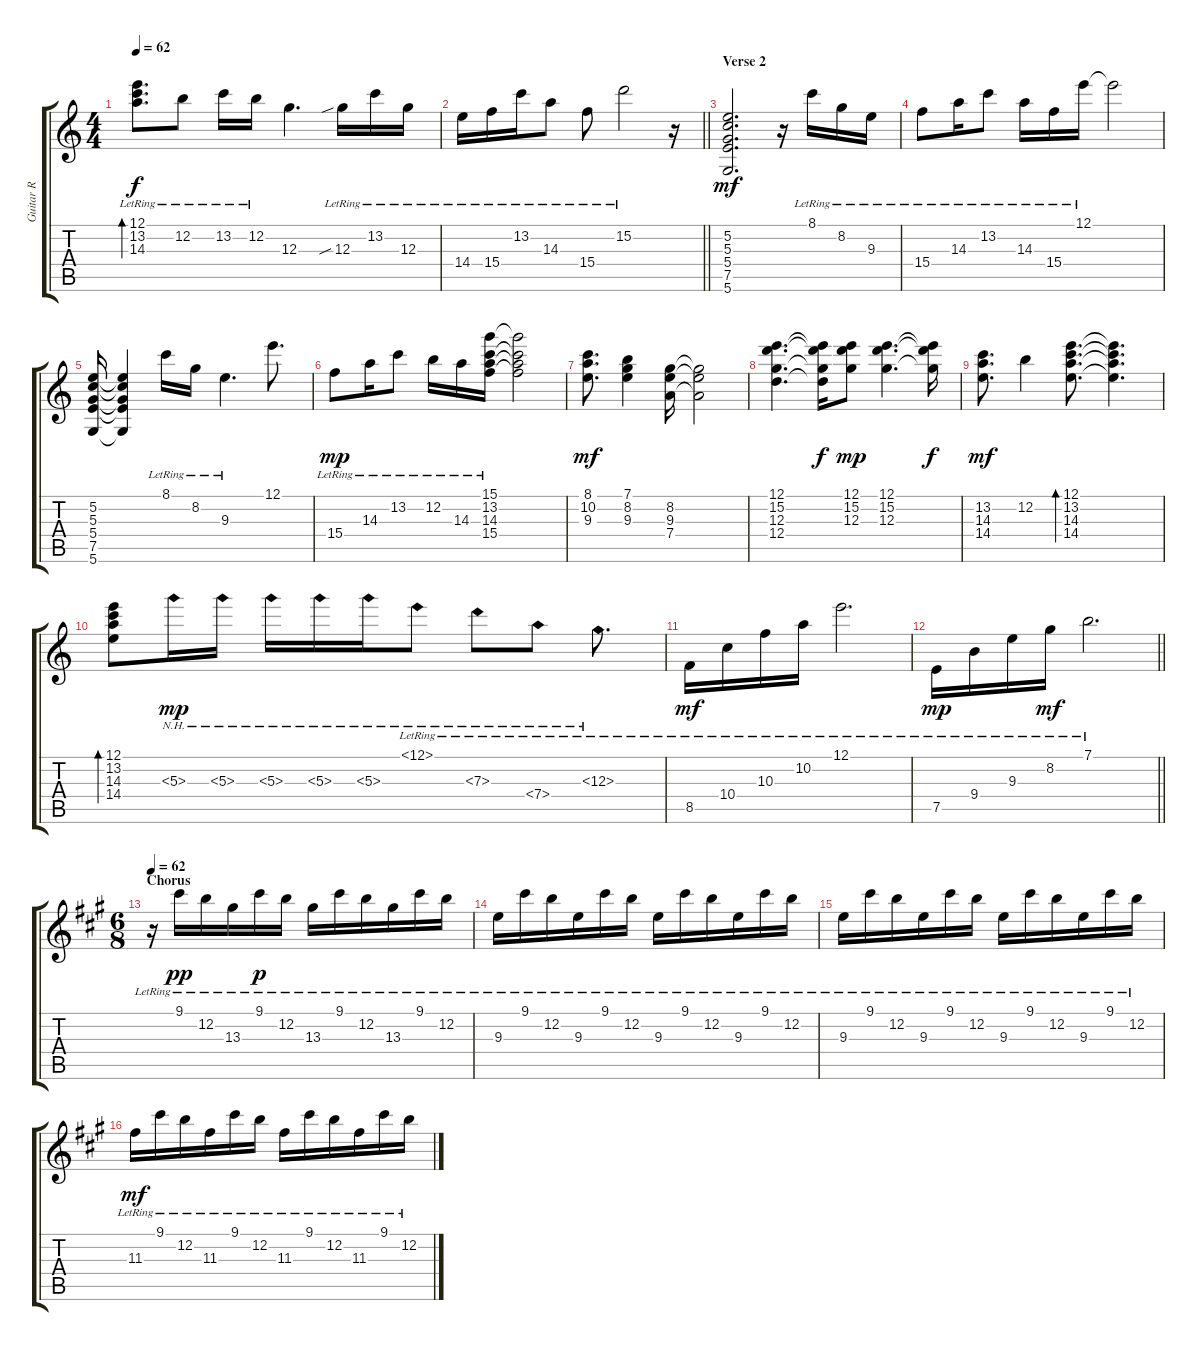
\track ("Guitar R" "Guitar R") {instrument acousticguitarnylon}
\staff {score tabs}
\tuning (E4 B3 G3 D3 A2 D2) {hide}
\ts (4 4)
\tempo 62
\clef g2
\ks c
(12.1{lr} 13.2{lr} 14.3{lr}).8{d bd 30 dy f} 12.2{lr}.8 13.2{lr}.16 12.2{lr}.16 12.3.4{d} 12.3{sib lr}.16 13.2{lr}.16 12.3{lr}.16 |
\barLineRight lightlight
14.4{lr}.16 15.4{lr}.16 13.2{lr}.16 14.3{lr}.8 15.4{lr}.8 15.2{lr}.2 r.16 |
\section ("" "Verse 2")
(5.2 5.3 5.4 7.5 5.6).2{d dy mf} r.16 8.1{lr}.16 8.2{lr}.16 9.3{lr}.16 |
15.4{lr}.8 14.3{lr}.16 13.2{lr}.8 14.3{lr}.16 15.4{lr}.16 12.1{lr}.16 12.1{t}.2 |
(5.2 5.3 5.4 7.5 5.6).16 (5.2{t} 5.3{t} 5.4{t} 7.5{t} 5.6{t}).4 8.1{lr}.16 8.2{lr}.16 9.3{lr}.4{d} 12.1.8{d} |
15.4{lr}.8{dy mp} 14.3{lr}.16 13.2{lr}.8 12.2{lr}.16 14.3{lr}.16 (15.1{lr} 13.2{lr} 14.3{lr} 15.4{lr}).16 (15.1{t} 13.2{t} 14.3{t} 15.4{t}).2 |
(8.1 10.2 9.3).8{d dy mf} (7.1 8.2 9.3).4 (8.2 9.3 7.4).16 (8.2{t} 9.3{t} 7.4{t}).2 |
(12.1 15.2 12.3 12.4).4{d} (12.1{t} 15.2{t} 12.3{t} 12.4{t}).16{dy f} (12.1 15.2 12.3).8{dy mp} (12.1 15.2 12.3).4{d} (12.1{t} 15.2{t} 12.3{t}).16{dy f} |
(13.2 14.3 14.4).8{d dy mf} 12.2.4 (12.1 13.2 14.3 14.4).8{d bd 30} (12.1{t} 13.2{t} 14.3{t} 14.4{t}).4{d} |
(12.1 13.2 14.3 14.4).8{bd 30} 5.3{nh}.16{dy mp} 5.3{nh}.16 5.3{nh}.16 5.3{nh}.16 5.3{nh}.16 12.1{nh lr}.8 7.3{nh lr}.8 7.4{nh lr}.8 12.3{nh lr}.8{d} |
8.5{lr}.16{dy mf} 10.4{lr}.16 10.3{lr}.16 10.2{lr}.16 12.1{lr}.2{d} |
\barLineRight lightlight
7.5{lr}.16{dy mp} 9.4{lr}.16 9.3{lr}.16 8.2{lr}.16{dy mf} 7.1{lr}.2{d} |
\ts (6 8)
\section ("" "Chorus")
\tempo 62
\ks a
r.16 9.1{lr}.16{dy pp} 12.2{lr}.16 13.3{lr}.16 9.1{lr}.16{dy p} 12.2{lr}.16 13.3{lr}.16 9.1{lr}.16 12.2{lr}.16 13.3{lr}.16 9.1{lr}.16 12.2{lr}.16 |
9.3{lr}.16 9.1{lr}.16 12.2{lr}.16 9.3{lr}.16 9.1{lr}.16 12.2{lr}.16 9.3{lr}.16 9.1{lr}.16 12.2{lr}.16 9.3{lr}.16 9.1{lr}.16 12.2{lr}.16 |
9.3{lr}.16 9.1{lr}.16 12.2{lr}.16 9.3{lr}.16 9.1{lr}.16 12.2{lr}.16 9.3{lr}.16 9.1{lr}.16 12.2{lr}.16 9.3{lr}.16 9.1{lr}.16 12.2{lr}.16 |
11.3{lr}.16{dy mf} 9.1{lr}.16 12.2{lr}.16 11.3{lr}.16 9.1{lr}.16 12.2{lr}.16 11.3{lr}.16 9.1{lr}.16 12.2{lr}.16 11.3{lr}.16 9.1{lr}.16 12.2{lr}.16
